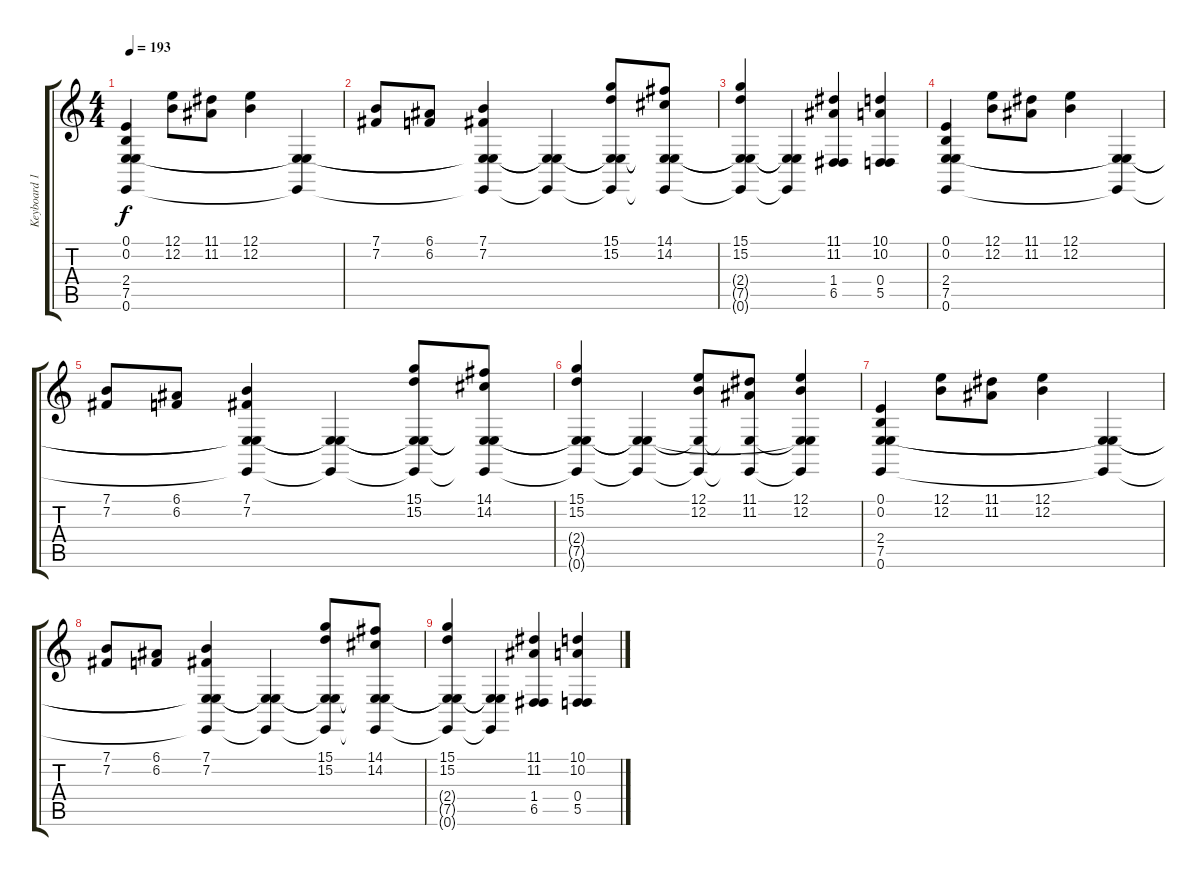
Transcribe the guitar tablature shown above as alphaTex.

\track ("Keyboard 1" "Keyboard 1") {instrument choiraahs}
\staff {score tabs}
\tuning (E4 B3 G3 D3 A2 E2) {hide}
\ts (4 4)
\tempo 193
\clef g2
\ks c
(0.1 0.2 2.4 7.5 0.6).4{dy f} (12.1 12.2).8 (11.1 11.2).8 (12.1 12.2).4 (2.4{t} 7.5{t} 0.6{t}).4 |
(7.1 7.2).8 (6.1 6.2).8 (7.1 7.2 2.4{t} 7.5{t} 0.6{t}).4 (2.4{t} 7.5{t} 0.6{t}).4 (15.1 15.2 2.4{t} 7.5{t} 0.6{t}).8 (14.1 14.2 2.4{t} 7.5{t} 0.6{t}).8 |
(15.1 15.2 2.4{t} 7.5{t} 0.6{t}).4 (2.4{t} 7.5{t} 0.6{t}).4 (11.1 11.2 1.4 6.5).4 (10.1 10.2 0.4 5.5).4 |
(0.1 0.2 2.4 7.5 0.6).4 (12.1 12.2).8 (11.1 11.2).8 (12.1 12.2).4 (2.4{t} 7.5{t} 0.6{t}).4 |
(7.1 7.2).8 (6.1 6.2).8 (7.1 7.2 2.4{t} 7.5{t} 0.6{t}).4 (2.4{t} 7.5{t} 0.6{t}).4 (15.1 15.2 2.4{t} 7.5{t} 0.6{t}).8 (14.1 14.2 2.4{t} 7.5{t} 0.6{t}).8 |
(15.1 15.2 2.4{t} 7.5{t} 0.6{t}).4 (2.4{t} 7.5{t} 0.6{t}).4 (12.1 12.2 7.5{t} 0.6{t}).8 (11.1 11.2 7.5{t} 0.6{t}).8 (12.1 12.2 2.4{t} 7.5{t} 0.6{t}).4 |
(0.1 0.2 2.4 7.5 0.6).4 (12.1 12.2).8 (11.1 11.2).8 (12.1 12.2).4 (2.4{t} 7.5{t} 0.6{t}).4 |
(7.1 7.2).8 (6.1 6.2).8 (7.1 7.2 2.4{t} 7.5{t} 0.6{t}).4 (2.4{t} 7.5{t} 0.6{t}).4 (15.1 15.2 2.4{t} 7.5{t} 0.6{t}).8 (14.1 14.2 2.4{t} 7.5{t} 0.6{t}).8 |
(15.1 15.2 2.4{t} 7.5{t} 0.6{t}).4 (2.4{t} 7.5{t} 0.6{t}).4 (11.1 11.2 1.4 6.5).4 (10.1 10.2 0.4 5.5).4
